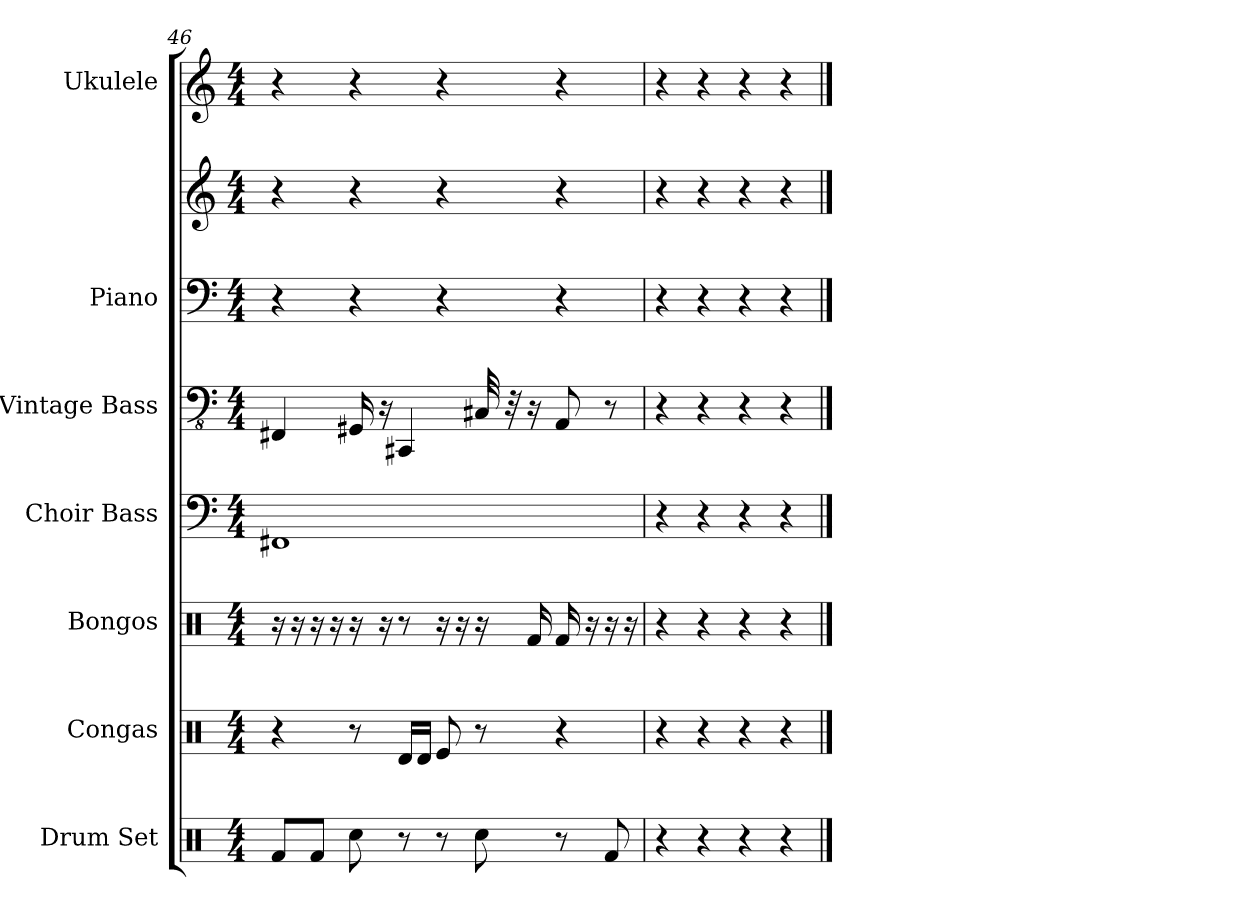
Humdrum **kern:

**kern	**kern	**kern	**kern	**kern	**kern	**kern	**kern
*part7	*part6	*part5	*part4	*part3	*part2	*part2	*part1
*staff8	*staff7	*staff6	*staff5	*staff4	*staff3	*staff2	*staff1
*I"Drum Set	*I"Congas	*I"Bongos	*I"Choir Bass	*I"Vintage Bass	*I"Piano	*	*I"Ukulele
*I'Drums	*I'Con.	*I'Bongo	*I'Bass	*I'Vi. B.	*I'Pno.	*	*I'Uk.
*clefX	*clefX	*clefX	*clefF4	*clefFv4	*clefF4	*clefG2	*clefG2
*k[]	*k[]	*k[]	*k[]	*k[]	*k[]	*k[]	*k[]
*M4/4	*M4/4	*M4/4	*M4/4	*M4/4	*M4/4	*M4/4	*M4/4
=46	=46	=46	=46	=46	=46	=46	=46
8RfL	4r	16r	1FF#X	4FFF#X	4r	4r	4r
.	.	16r	.	.	.	.	.
8RfJ	.	16r	.	.	.	.	.
.	.	16r	.	.	.	.	.
8Rcc	8r	16r	.	16GGG#X	4r	4r	4r
.	.	16r	.	16r	.	.	.
8r	16RdLL	8r	.	4CCC#X	.	.	.
.	16RdJJ	.	.	.	.	.	.
8r	8Re	16r	.	.	4r	4r	4r
.	.	16r	.	.	.	.	.
8Rcc	8r	16r	.	32CC#X	.	.	.
.	.	.	.	32r	.	.	.
.	.	16Rf	.	16r	.	.	.
8r	4r	16Rf	.	8AAA	4r	4r	4r
.	.	16r	.	.	.	.	.
8Rf	.	16r	.	8r	.	.	.
.	.	16r	.	.	.	.	.
=47	=47	=47	=47	=47	=47	=47	=47
4r	4r	4r	4r	4r	4r	4r	4r
4r	4r	4r	4r	4r	4r	4r	4r
4r	4r	4r	4r	4r	4r	4r	4r
4r	4r	4r	4r	4r	4r	4r	4r
==	==	==	==	==	==	==	==
*-	*-	*-	*-	*-	*-	*-	*-
